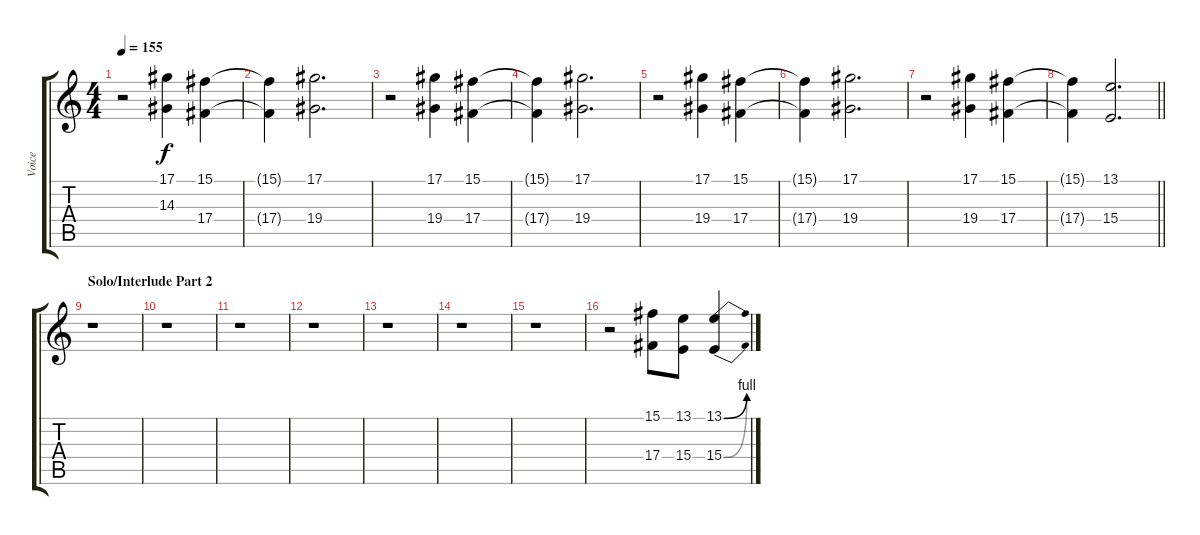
\track ("Voice" "Voice") {instrument clarinet}
\staff {score tabs}
\tuning (Eb4 Bb3 Gb3 Db3 Ab2 Eb2) {hide}
\ts (4 4)
\tempo 155
\clef g2
\ks c
r.2{dy f} (17.1 14.3).4 (15.1 17.4).4 |
(15.1{t} 17.4{t}).4 (17.1 19.4).2{d} |
r.2 (17.1 19.4).4 (15.1 17.4).4 |
(15.1{t} 17.4{t}).4 (17.1 19.4).2{d} |
r.2 (17.1 19.4).4 (15.1 17.4).4 |
(15.1{t} 17.4{t}).4 (17.1 19.4).2{d} |
r.2 (17.1 19.4).4 (15.1 17.4).4 |
\barLineRight lightlight
(15.1{t} 17.4{t}).4 (13.1 15.4).2{d} |
\section ("" "Solo/Interlude Part 2")
r.1 |
r.1 |
r.1 |
r.1 |
r.1 |
r.1 |
r.1 |
r.2 (15.1 17.4).8 (13.1 15.4).8 (13.1{be (bend 0 0 60 4)} 15.4{be (bend 0 0 60 4)}).4
